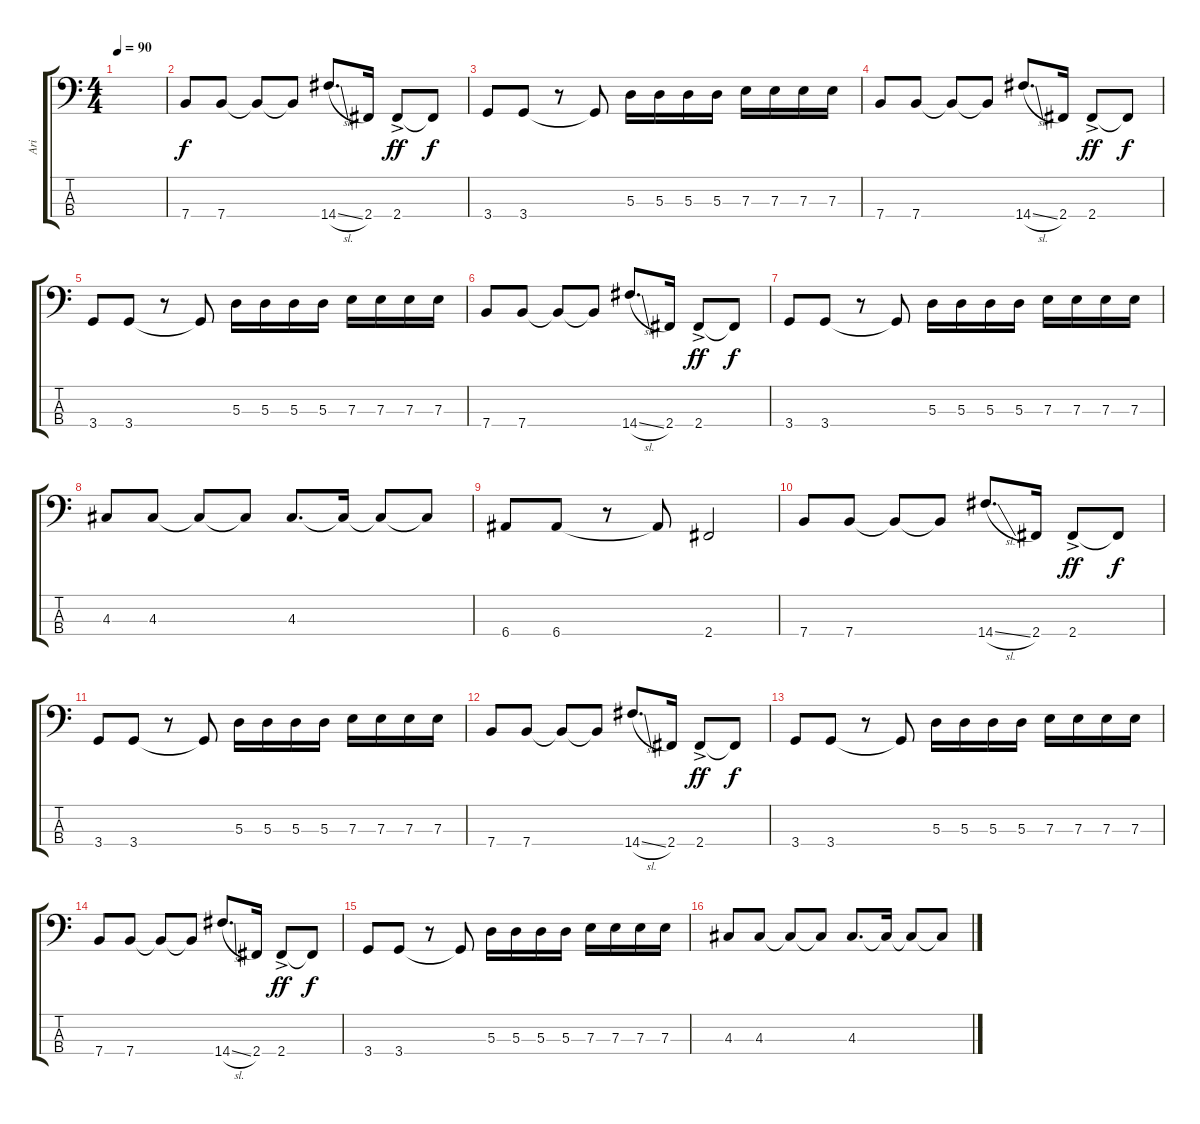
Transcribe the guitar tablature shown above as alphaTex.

\track ("Ari" "Ari") {instrument electricbassfinger}
\staff {score tabs}
\tuning (G2 D2 A1 E1) {hide}
\ts (4 4)
\tempo 90
\clef f4
\ks c
|
7.4.8 7.4.8 7.4{t}.8 7.4{t}.8 14.4{sl}.8{d} 2.4.16 2.4{ac}.8{dy ff} 2.4{t}.8{dy f} |
3.4.8 3.4.8 r.8 3.4{t}.8 5.3.16 5.3.16 5.3.16 5.3.16 7.3.16 7.3.16 7.3.16 7.3.16 |
7.4.8 7.4.8 7.4{t}.8 7.4{t}.8 14.4{sl}.8{d} 2.4.16 2.4{ac}.8{dy ff} 2.4{t}.8{dy f} |
3.4.8 3.4.8 r.8 3.4{t}.8 5.3.16 5.3.16 5.3.16 5.3.16 7.3.16 7.3.16 7.3.16 7.3.16 |
7.4.8 7.4.8 7.4{t}.8 7.4{t}.8 14.4{sl}.8{d} 2.4.16 2.4{ac}.8{dy ff} 2.4{t}.8{dy f} |
3.4.8 3.4.8 r.8 3.4{t}.8 5.3.16 5.3.16 5.3.16 5.3.16 7.3.16 7.3.16 7.3.16 7.3.16 |
4.3.8 4.3.8 4.3{t}.8 4.3{t}.8 4.3.8{d} 4.3{t}.16 4.3{t}.8 4.3{t}.8 |
6.4.8 6.4.8 r.8 6.4{t}.8 2.4.2 |
7.4.8 7.4.8 7.4{t}.8 7.4{t}.8 14.4{sl}.8{d} 2.4.16 2.4{ac}.8{dy ff} 2.4{t}.8{dy f} |
3.4.8 3.4.8 r.8 3.4{t}.8 5.3.16 5.3.16 5.3.16 5.3.16 7.3.16 7.3.16 7.3.16 7.3.16 |
7.4.8 7.4.8 7.4{t}.8 7.4{t}.8 14.4{sl}.8{d} 2.4.16 2.4{ac}.8{dy ff} 2.4{t}.8{dy f} |
3.4.8 3.4.8 r.8 3.4{t}.8 5.3.16 5.3.16 5.3.16 5.3.16 7.3.16 7.3.16 7.3.16 7.3.16 |
7.4.8 7.4.8 7.4{t}.8 7.4{t}.8 14.4{sl}.8{d} 2.4.16 2.4{ac}.8{dy ff} 2.4{t}.8{dy f} |
3.4.8 3.4.8 r.8 3.4{t}.8 5.3.16 5.3.16 5.3.16 5.3.16 7.3.16 7.3.16 7.3.16 7.3.16 |
4.3.8 4.3.8 4.3{t}.8 4.3{t}.8 4.3.8{d} 4.3{t}.16 4.3{t}.8 4.3{t}.8
